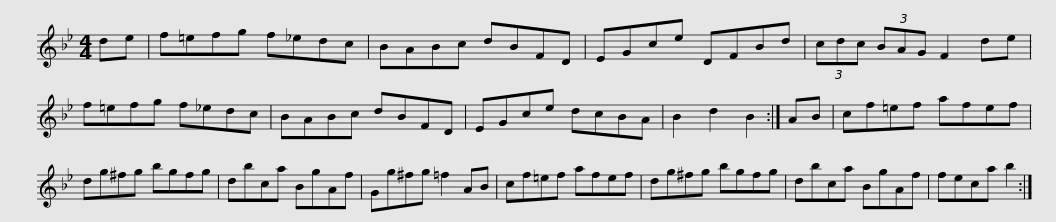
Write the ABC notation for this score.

X:1
L:1/8
M:4/4
I:linebreak $
K:Gmin
V:1 treble
V:1
 de | f=efg f_edc | BABc dBFD | EGce DFBd | (3cdc (3BAG F2 de |$ %5
 f=efg f_edc | BABc dBFD | EGce dcBA | B2 d2 B2 :| AB | %10
 cf=ef afef |$ dg^fg bgfg | dbca BgAf | Gg^fg =f2 AB | cf=ef afef | %15
 dg^fg bgfg |$ dbca BgAf | feca b2 :| %18
